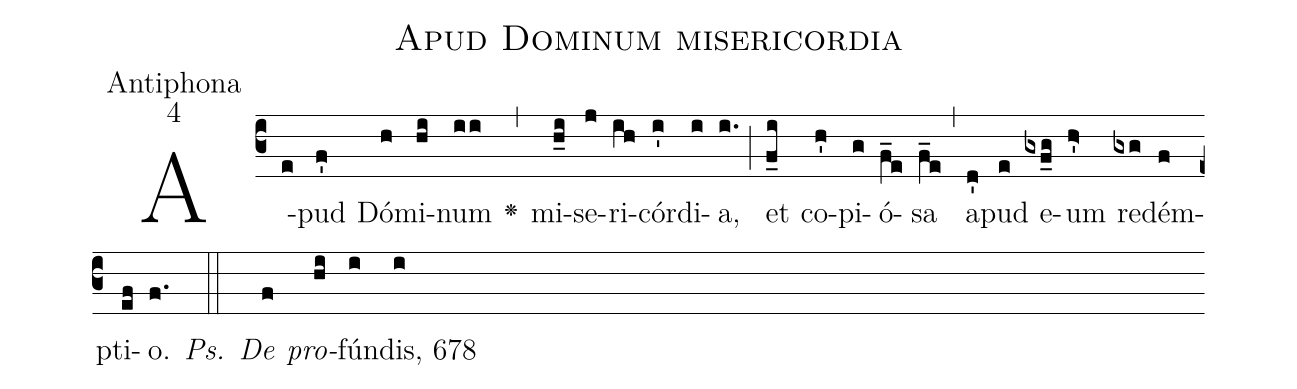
name:Apud Dominum misericordia;
office-part:Antiphona;
mode:4;
%%
(c3)A(e)pud(f') Dó(h)mi(hi)num(ii) <v>\greheightstar</v>(,) mi(h_i)se(j)ri(ih)cór(i')di(i)a,(i.) (;) et(f_i) co(h')pi(g)ó(f_e)sa(f_e) (,) a(d')pud(e) e(gxf_g)um(h>') red(gxg)ém(f)pti(ef)o.(f.) (::) <i>Ps. De</i>(f) <i>pro-</i>(hi)fún(i)dis, 678(i)
